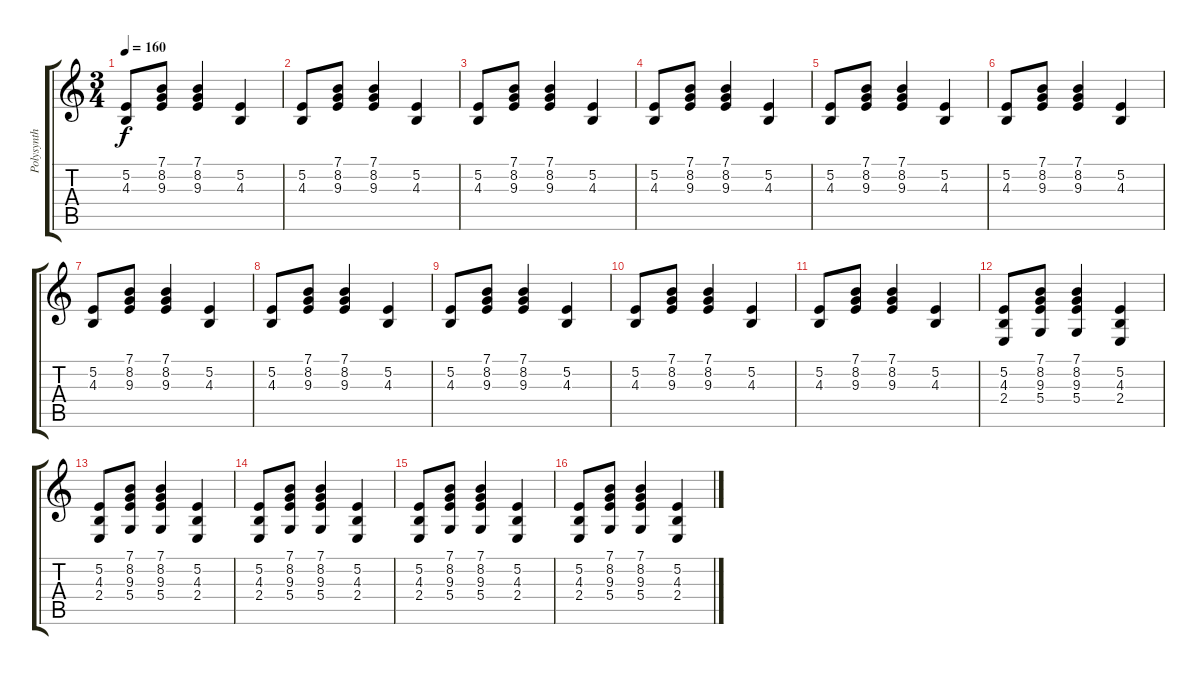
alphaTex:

\track ("Polysynth w/flanger" "Polysynth ") {instrument pad3polysynth}
\staff {score tabs}
\tuning (E4 B3 G3 D3 A2 E2) {hide}
\ts (3 4)
\tempo 160
\clef g2
\ks c
(5.2 4.3).8{dy f} (7.1 8.2 9.3).8 (7.1 8.2 9.3).4 (5.2 4.3).4 |
(5.2 4.3).8 (7.1 8.2 9.3).8 (7.1 8.2 9.3).4 (5.2 4.3).4 |
(5.2 4.3).8 (7.1 8.2 9.3).8 (7.1 8.2 9.3).4 (5.2 4.3).4 |
(5.2 4.3).8 (7.1 8.2 9.3).8 (7.1 8.2 9.3).4 (5.2 4.3).4 |
(5.2 4.3).8 (7.1 8.2 9.3).8 (7.1 8.2 9.3).4 (5.2 4.3).4 |
(5.2 4.3).8 (7.1 8.2 9.3).8 (7.1 8.2 9.3).4 (5.2 4.3).4 |
(5.2 4.3).8 (7.1 8.2 9.3).8 (7.1 8.2 9.3).4 (5.2 4.3).4 |
(5.2 4.3).8 (7.1 8.2 9.3).8 (7.1 8.2 9.3).4 (5.2 4.3).4 |
(5.2 4.3).8 (7.1 8.2 9.3).8 (7.1 8.2 9.3).4 (5.2 4.3).4 |
(5.2 4.3).8 (7.1 8.2 9.3).8 (7.1 8.2 9.3).4 (5.2 4.3).4 |
(5.2 4.3).8 (7.1 8.2 9.3).8 (7.1 8.2 9.3).4 (5.2 4.3).4 |
(5.2 4.3 2.4).8 (7.1 8.2 9.3 5.4).8 (7.1 8.2 9.3 5.4).4 (5.2 4.3 2.4).4 |
(5.2 4.3 2.4).8 (7.1 8.2 9.3 5.4).8 (7.1 8.2 9.3 5.4).4 (5.2 4.3 2.4).4 |
(5.2 4.3 2.4).8 (7.1 8.2 9.3 5.4).8 (7.1 8.2 9.3 5.4).4 (5.2 4.3 2.4).4 |
(5.2 4.3 2.4).8 (7.1 8.2 9.3 5.4).8 (7.1 8.2 9.3 5.4).4 (5.2 4.3 2.4).4 |
(5.2 4.3 2.4).8 (7.1 8.2 9.3 5.4).8 (7.1 8.2 9.3 5.4).4 (5.2 4.3 2.4).4
